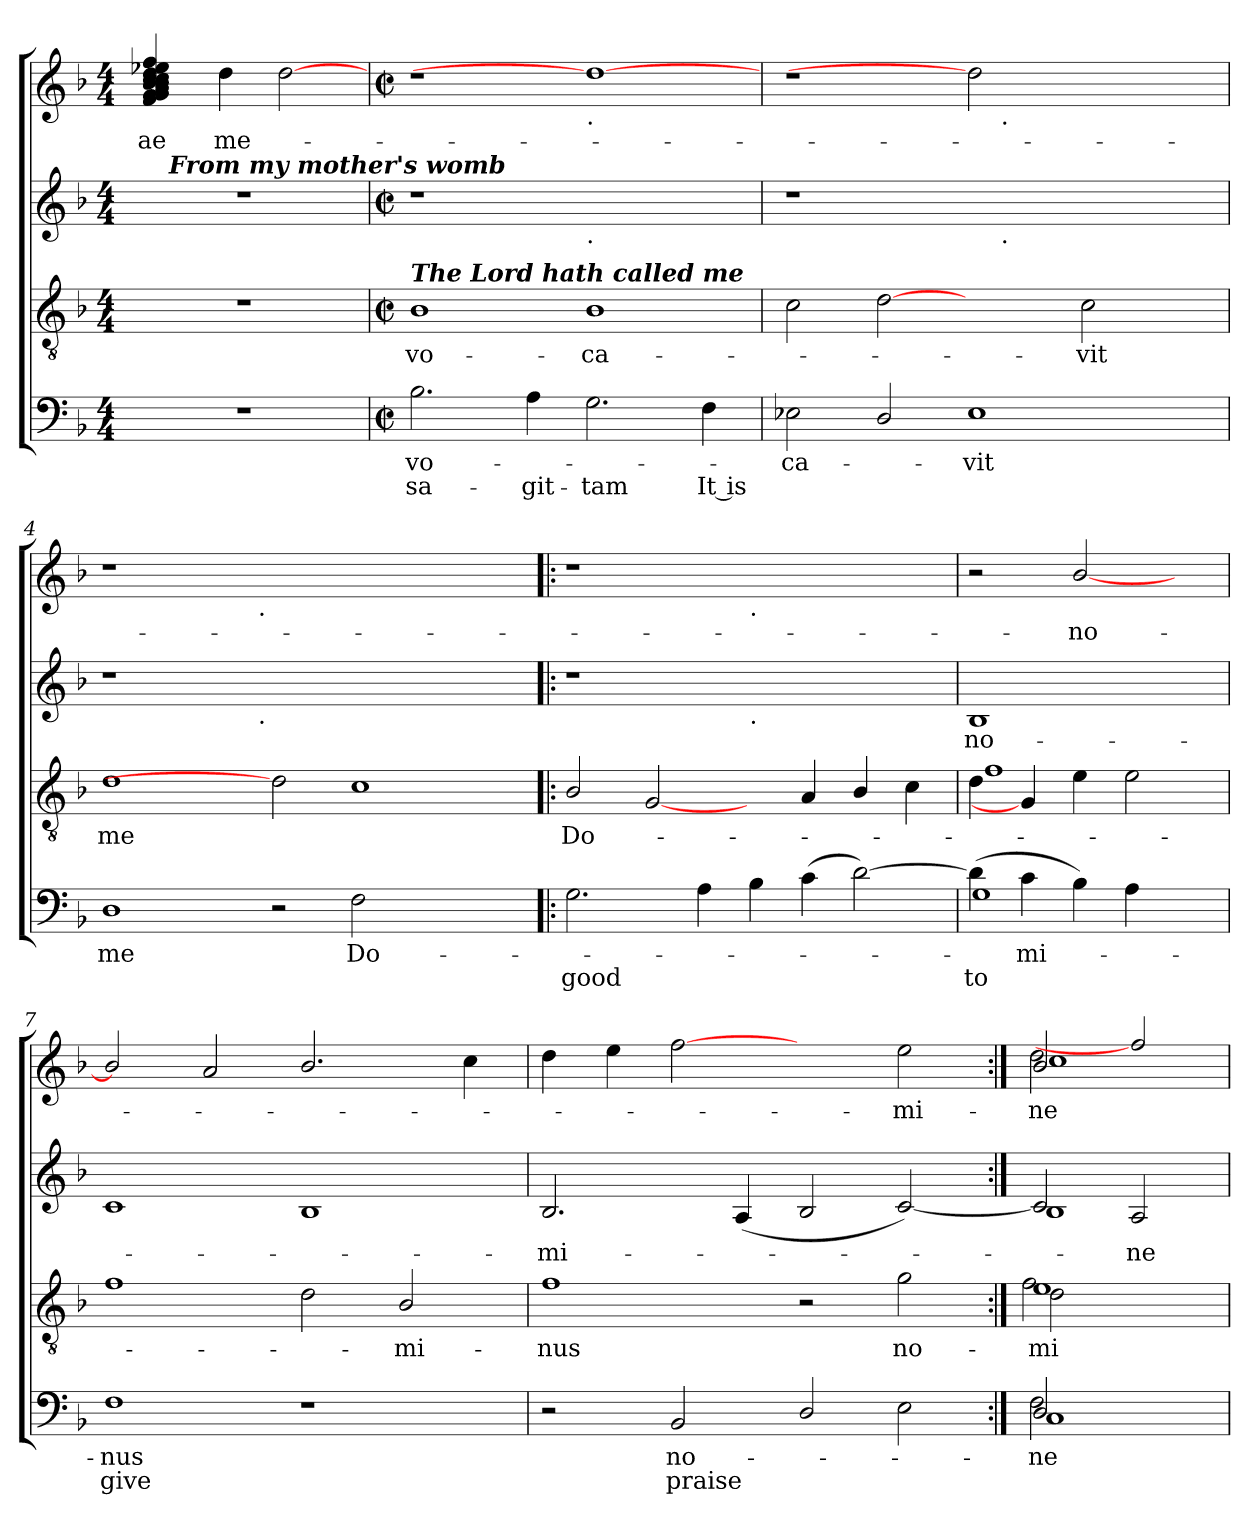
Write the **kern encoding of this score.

**kern	**text	**text	**kern	**text	**kern	**text	**kern	**text
*part4	*part4	*part4	*part3	*part3	*part2	*part2	*part1	*part1
*staff4	*staff4	*staff4	*staff3	*staff3	*staff2	*staff2	*staff1	*staff1
*clefF4	*	*	*clefGv2	*	*clefG2	*	*clefG2	*
*k[b-]	*	*	*k[b-]	*	*k[b-]	*	*k[b-]	*
*F:	*	*	*F:	*	*F:	*	*F:	*
*M4/4	*	*	*M4/4	*	*M4/4	*	*M4/4	*
=1	=1	=1	=1	=1	=1	=1	=1	=1
!	!	!	!	!	!	!	!LO:N:n=1:head=solid	!
!	!	!	!	!	!	!	!LO:N:n=2:head=solid	!
!	!	!	!	!	!	!	!LO:N:n=3:head=solid	!
!	!	!	!	!	!	!	!LO:N:n=4:head=solid	!
!	!	!	!	!	!	!	!LO:N:n=5:head=solid	!
!	!	!	!	!	!	!	!LO:N:n=6:head=solid	!
!	!	!	!	!	!	!	!LO:N:n=7:head=solid	!
!	!	!	!	!	!	!	!LO:N:n=8:head=solid	!
!	!	!	!	!	!	!	!LO:N:n=9:head=solid	!
!	!	!	!	!	!	!	!LO:N:n=10:head=solid	!LO:LY:b
*	*	*	*	*	*^	*	*	*
1r	.	.	1r	.	1r	16ryy	.	4f/ 4g/ 4g/ 4a/ 4b-/ 4b-/ 4cc/ 4cc/ 4dd/ 4ee-/ 4ff/	ae
!	!	!	!	!	!	!LO:TX:a:Bi:t=From my mother's womb	!	!	!
.	.	.	.	.	.	2...ryy	.	.	.
!	!	!	!	!	!	!	!	!LO:N:head=solid	!LO:LY:b
.	.	.	.	.	.	.	.	4dd\	me-
.	.	.	.	.	.	.	.	[2dd	.
*	*	*	*	*	*v	*v	*	*	*
=2	=2	=2	=2	=2	=2	=2	=2	=2
*M2/2	*	*	*M2/2	*	*M2/2	*	*M2/2	*
*met(c|)	*	*	*met(c|)	*	*met(c|)	*	*met(c|)	*
*	*	*	*	*	*^	*	*	*
!	!	!	!LO:TX:a:Bi:t=The Lord hath called me	!	!	!	!	!	!
!	!LO:LY:b	!LO:LY:b	!	!LO:LY:b	!	!	!	!	!
*	*	*	*	*	*v	*v	*	*	*
2.B-\	vo-	sa-	1B-	vo-	1r	.	1r	.
!	!	!LO:LY:b	!	!	!	!	!	!
4A\	.	-git-	.	.	.	.	.	.
!	!	!	!	!	!	!	!LO:TX:b:t=.	!
!	!	!	!	!	!LO:TX:b:t=.	!	!	!
!	!	!LO:LY:b	!	!LO:LY:b	!	!	!	!
2.G\	.	-tam	1B-	-ca-	1ryy	.	1dd_	.
!	!	!LO:LY:b	!	!	!	!	!	!
4F\	.	It is	.	.	.	.	.	.
=3	=3	=3	=3	=3	=3	=3	=3	=3
!	!LO:LY:b	!	!	!	!	!	!	!
*	*	*	*	*	*	*	*^	*
2E-\	-ca-	.	2c\	.	1r	.	1r	1ryy	.
2D/	.	.	[2d	.	.	.	.	.	.
!	!LO:LY:b	!	!	!	!	!	!	!	!
1E-	-vit	.	2ryy	.	16.ryy	.	2dd]	16.ryy	.
!	!	!	!	!	!	!	!	!LO:TX:b:t=.	!
!	!	!	!	!	!LO:TX:b:t=.	!	!	!	!
.	.	.	.	.	2ryy	.	.	2ryy	.
!	!	!	!	!LO:LY:b	!	!	!	!	!
.	.	.	2c\	-vit	.	.	2ryy	.	.
.	.	.	.	.	4ryy	.	.	4ryy	.
.	.	.	.	.	8ryy	.	.	8ryy	.
.	.	.	.	.	32ryy	.	.	32ryy	.
=4	=4	=4	=4	=4	=4	=4	=4	=4	=4
!	!LO:LY:b	!	!	!LO:LY:b	!	!	!	!	!
*	*	*	*	*	*^	*	*	*	*
1D	me	.	1d	me	1r	2ryy	.	1r	2ryy	.
.	.	.	.	.	.	4...ryy	.	.	4...ryy	.
!	!	!	!	!	!	!	!	!	!LO:TX:b:t=.	!
!	!	!	!	!	!	!LO:TX:b:t=.	!	!	!	!
.	.	.	.	.	.	1ryy	.	.	1ryy	.
2r	.	.	2d]	.	1.ryy	.	.	1.ryy	.	.
!	!LO:LY:b	!	!	!	!	!	!	!	!	!
2F\	Do-	.	1c	.	.	.	.	.	.	.
.	.	.	.	.	.	2ryy	.	.	2ryy	.
2ryy	.	.	.	.	.	.	.	.	.	.
.	.	.	.	.	.	32ryy	.	.	32ryy	.
!!LO:LB:g=z
=5!|:	=5!|:	=5!|:	=5!|:	=5!|:	=5!|:	=5!|:	=5!|:	=5!|:	=5!|:	=5!|:
!	!	!LO:LY:b:rj	!	!LO:LY:b	!	!	!	!	!	!
*	*	*	*	*	*v	*v	*	*	*	*
*	*	*	*	*	*	*	*v	*v	*
2.G\	.	good	2B-/	Do-	1r	.	1r	.
.	.	.	[2G/	.	.	.	.	.
4A\	.	.	.	.	.	.	.	.
!	!	!	!	!	!	!	!LO:TX:b:t=.	!
!	!	!	!	!	!LO:TX:b:t=.	!	!	!
4B-\	.	.	4ryy	.	1ryy	.	1ryy	.
(<4c\	.	.	4A/	.	.	.	.	.
[>2d\)	.	.	4B-/	.	.	.	.	.
.	.	.	4c\	.	.	.	.	.
=6	=6	=6	=6	=6	=6	=6	=6	=6
*^	*	*	*	*	*	*	*	*
!	!	!	!LO:LY:b	!	!	!	!LO:LY:b	!	!
*	*	*	*	*^	*	*	*	*	*
(<4d\]	1G	.	to	4d\	1f	.	1B-	no-	2r	.
!	!	!LO:LY:b	!	!	!	!	!	!	!	!
4c\	.	-mi-	.	4G/]	.	.	.	.	.	.
!	!	!	!	!	!	!	!	!	!	!LO:LY:b
4B-\)	.	.	.	4e\	.	.	.	.	[<2b-/	-no-
4A\	.	.	.	2e\	.	.	.	.	.	.
4ryy	4ryy	.	.	.	4ryy	.	4ryy	.	4ryy	.
=7	=7	=7	=7	=7	=7	=7	=7	=7	=7	=7
!	!	!LO:LY:b	!LO:LY:b	!	!	!	!	!	!	!
*v	*v	*	*	*	*	*	*	*	*	*
*	*	*	*v	*v	*	*	*	*	*
1F	-nus	give	1f	.	1c	.	2b-/]	.
.	.	.	.	.	.	.	2a/	.
1r	.	.	2d\	.	1B-	.	2.b-/	.
!	!	!	!	!LO:LY:b	!	!	!	!
.	.	.	2B-/	-mi-	.	.	.	.
.	.	.	.	.	.	.	4cc\	.
=8	=8	=8	=8	=8	=8	=8	=8	=8
!	!	!	!	!LO:LY:b	!	!LO:LY:b	!	!
2r	.	.	1f	-nus	2.B-/	-mi-	4dd\	.
.	.	.	.	.	.	.	4ee\	.
!	!LO:LY:b	!LO:LY:b	!	!	!	!	!	!
2BB-/	no-	praise	.	.	.	.	[2ff	.
.	.	.	.	.	(4A/	.	.	.
2D/	.	.	2r	.	2B-/	.	2ryy	.
!	!	!	!	!LO:LY:b	!	!	!	!LO:LY:b
2E\	.	.	2g\	no-	[<2c/)	.	2ee\	-mi-
=9:|!	=9:|!	=9:|!	=9:|!	=9:|!	=9:|!	=9:|!	=9:|!	=9:|!
!	!LO:LY:b	!	!	!	!	!	!	!
*^	*	*	*	*	*	*	*	*
*	*^	*	*	*	*	*	*	*	*
!	!	!	!LO:LY:b:rj	!	!	!LO:LY:b:rj	!	!	!	!
*	*	*	*	*	*^	*	*	*	*	*
*	*	*	*	*	*	*^	*	*	*	*	*
!	!	!	!	!	!	!	!	!LO:LY:b	!	!	!	!LO:LY:b
*	*	*	*	*	*	*	*	*	*^	*	*^	*
*	*	*	*	*	*	*	*	*	*	*	*	*	*^	*
2D/	2F\	1C	-ne	.	1e	2d\	2f\	mi-	2c/]	1B-	.	2b-/	2dd\	1cc	-ne
!	!	!	!	!	!	!	!	!	!	!	!LO:LY:b	!	!	!	!
2ryy	2ryy	.	.	.	.	2ryy	2ryy	.	2A/	.	-ne	2ff]	2ryy	.	.
*v	*v	*v	*	*	*	*	*	*	*v	*v	*	*v	*v	*v	*
*	*	*	*v	*v	*v	*	*	*	*	*
=	=	=	=	=	=	=	=	=
*-	*-	*-	*-	*-	*-	*-	*-	*-
